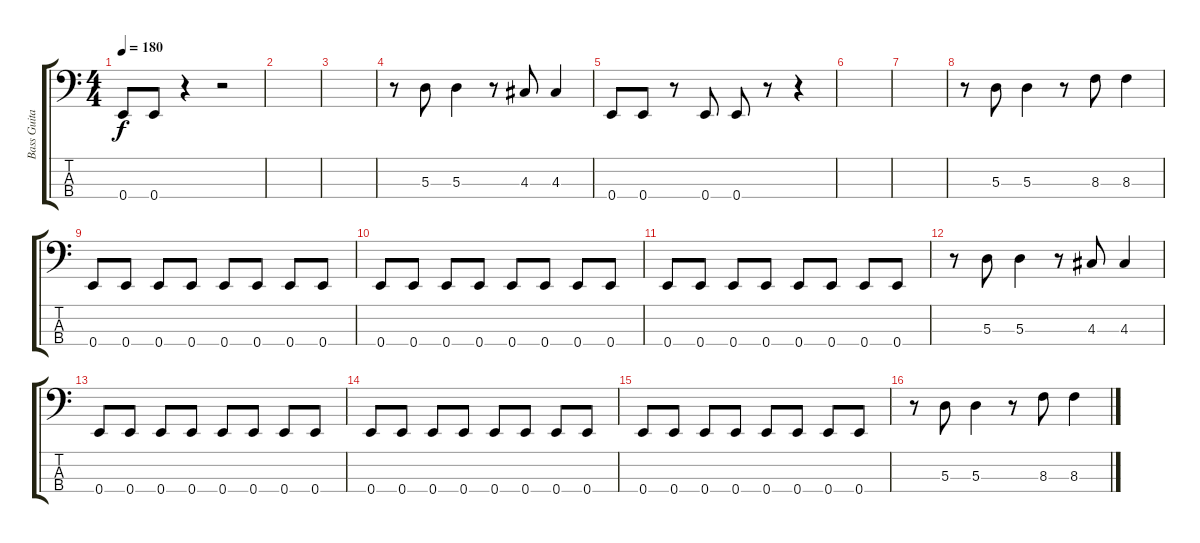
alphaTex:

\track ("Bass Guitar" "Bass Guita") {instrument electricbassfinger}
\staff {score tabs}
\tuning (G2 D2 A1 E1) {hide}
\ts (4 4)
\tempo 180
\clef f4
\ks c
0.4.8{dy f instrument electricbassfinger} 0.4.8 r.4 r.2 |
|
|
r.8 5.3.8 5.3.4 r.8 4.3.8 4.3.4 |
0.4.8 0.4.8 r.8 0.4.8 0.4.8 r.8 r.4 |
|
|
r.8 5.3.8 5.3.4 r.8 8.3.8 8.3.4 |
0.4.8 0.4.8 0.4.8 0.4.8 0.4.8 0.4.8 0.4.8 0.4.8 |
0.4.8 0.4.8 0.4.8 0.4.8 0.4.8 0.4.8 0.4.8 0.4.8 |
0.4.8 0.4.8 0.4.8 0.4.8 0.4.8 0.4.8 0.4.8 0.4.8 |
r.8 5.3.8 5.3.4 r.8 4.3.8 4.3.4 |
0.4.8 0.4.8 0.4.8 0.4.8 0.4.8 0.4.8 0.4.8 0.4.8 |
0.4.8 0.4.8 0.4.8 0.4.8 0.4.8 0.4.8 0.4.8 0.4.8 |
0.4.8 0.4.8 0.4.8 0.4.8 0.4.8 0.4.8 0.4.8 0.4.8 |
r.8 5.3.8 5.3.4 r.8 8.3.8 8.3.4
